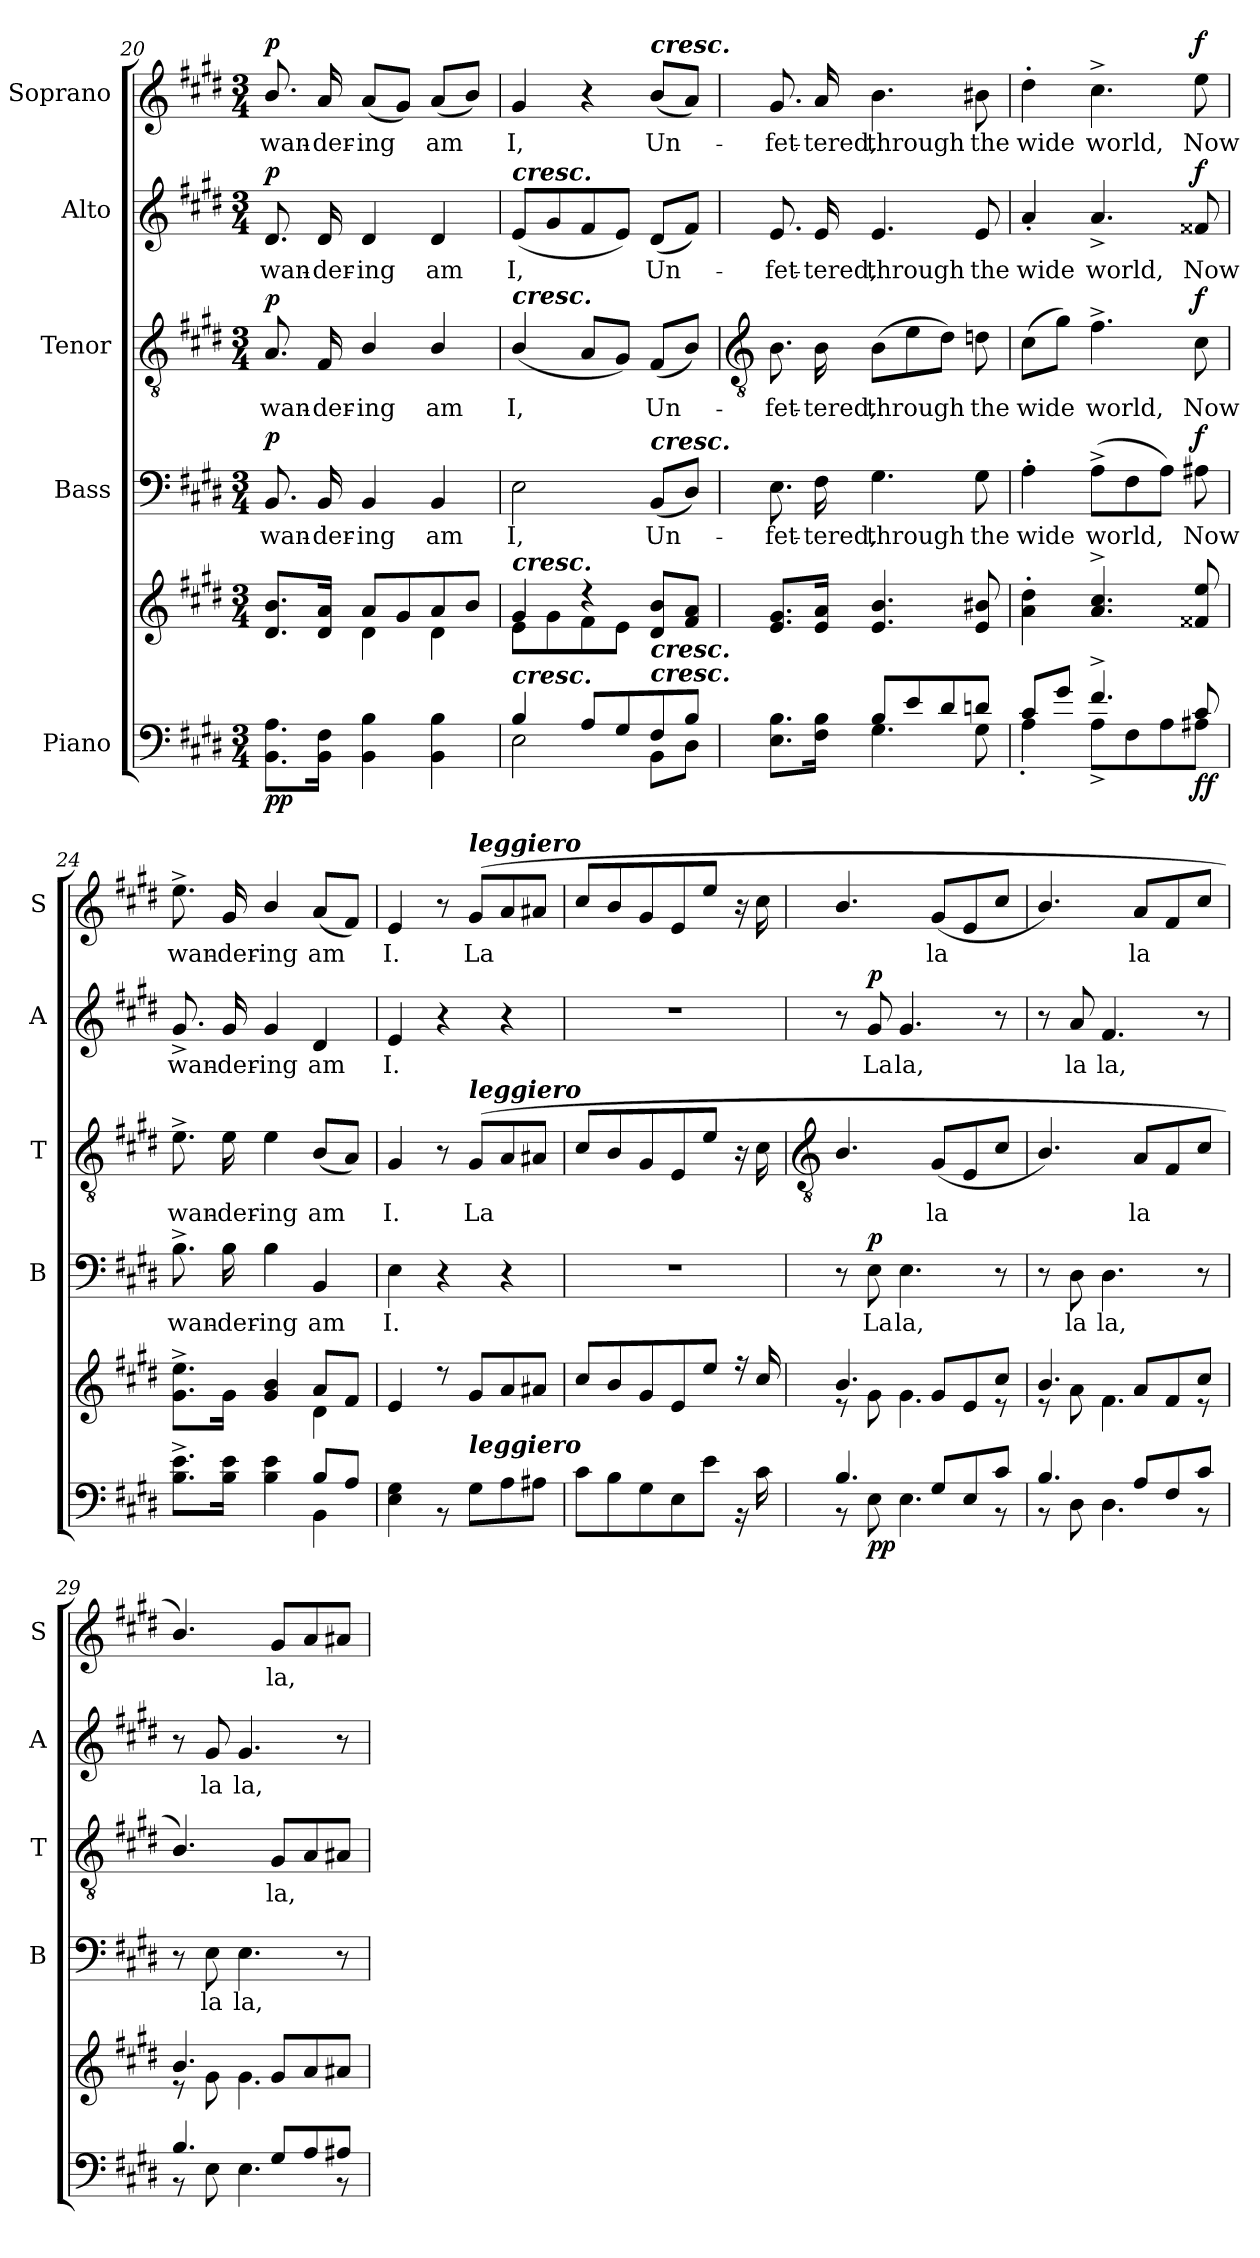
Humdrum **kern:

**kern	**kern	**dynam	**kern	**text	**dynam	**kern	**text	**dynam	**kern	**text	**dynam	**kern	**text	**dynam
*part5	*part5	*part5	*part4	*part4	*part4	*part3	*part3	*part3	*part2	*part2	*part2	*part1	*part1	*part1
*staff6	*staff5	*staff5/6	*staff4	*staff4	*staff4	*staff3	*staff3	*staff3	*staff2	*staff2	*staff2	*staff1	*staff1	*staff1
*I"Piano	*	*	*I"Bass	*	*	*I"Tenor	*	*	*I"Alto	*	*	*I"Soprano	*	*
*	*	*	*I'B	*	*	*I'T	*	*	*I'A	*	*	*I'S	*	*
*clefF4	*clefG2	*	*clefF4	*	*	*clefGv2	*	*	*clefG2	*	*	*clefG2	*	*
*k[f#c#g#d#]	*k[f#c#g#d#]	*	*k[f#c#g#d#]	*	*	*k[f#c#g#d#]	*	*	*k[f#c#g#d#]	*	*	*k[f#c#g#d#]	*	*
*E:	*E:	*	*E:	*	*	*E:	*	*	*E:	*	*	*E:	*	*
*M3/4	*M3/4	*	*M3/4	*	*	*M3/4	*	*	*M3/4	*	*	*M3/4	*	*
=20	=20	=20	=20	=20	=20	=20	=20	=20	=20	=20	=20	=20	=20	=20
*^	*^	*	*	*	*	*	*	*	*	*	*	*	*	*
!	!	!	!	!LO:DY:b=2	!	!LO:LY:b	!	!	!LO:LY:b	!	!	!LO:LY:b	!	!	!LO:LY:b	!
!	!	!	!	!LO:DY:n=1:b	!	!	!LO:DY:b	!	!	!LO:DY:b	!	!	!LO:DY:b	!	!	!LO:DY:b
2.ryy	8.BB\ 8.A\L	8.d#/ 8.b/L	4ryy	p p	8.BB	wan-	p	8.A	wan-	p	8.d#	wan-	p	8.b/	wan-	p
!	!	!	!	!	!	!LO:LY:b	!	!	!LO:LY:b	!	!	!LO:LY:b	!	!	!LO:LY:b	!
.	16BB\ 16F#\J	16d# 16aJ	.	.	16BB	-der-	.	16F#	-der-	.	16d#	-der-	.	16a	-der-	.
!	!	!	!	!	!	!LO:LY:b	!	!	!LO:LY:b	!	!	!LO:LY:b	!	!	!LO:LY:b	!
.	4BB\ 4B\	8aL	4d#\	.	4BB	-ing	.	4B/	-ing	.	4d#	-ing	.	(<8aL	-ing	.
.	.	8g#	.	.	.	.	.	.	.	.	.	.	.	8g#J)	.	.
!	!	!	!	!	!	!LO:LY:b	!	!	!LO:LY:b	!	!	!LO:LY:b	!	!	!LO:LY:b	!
.	4BB\ 4B\	8a	4d#\	.	4BB	am	.	4B/	am	.	4d#	am	.	(<8aL	am	.
.	.	8bJ	.	.	.	.	.	.	.	.	.	.	.	8bJ)	.	.
=21	=21	=21	=21	=21	=21	=21	=21	=21	=21	=21	=21	=21	=21	=21	=21	=21
!	!	!	!	!	!	!	!	!	!	!	!LO:TX:a:Bi:t=cresc.	!	!	!	!	!
!	!	!	!	!	!	!	!	!LO:TX:a:Bi:t=cresc.	!	!	!	!	!	!	!	!
!	!	!LO:TX:a:Bi:t=cresc.	!	!	!	!	!	!	!	!	!	!	!	!	!	!
!LO:TX:a:Bi:t=cresc.	!	!	!	!	!	!	!	!	!	!	!	!	!	!	!	!
!	!	!	!	!	!	!LO:LY:b	!	!	!LO:LY:b	!	!	!LO:LY:b	!	!	!LO:LY:b	!
4B/	2E\	4g#	8e\L	.	2E	I,	.	(<4B/	I,	.	(<8eL	I,	.	4g#	I,	.
.	.	.	8g#\	.	.	.	.	.	.	.	8g#	.	.	.	.	.
8A/L	.	4r	8f#\	.	.	.	.	8AL	.	.	8f#	.	.	4r	.	.
8G#/	.	.	8e\J	.	.	.	.	8G#J)	.	.	8eJ)	.	.	.	.	.
!	!	!	!	!	!	!	!	!	!	!	!	!	!	!LO:TX:a:Bi:t=cresc.	!	!
!	!	!	!	!	!LO:TX:a:Bi:t=cresc.	!	!	!	!	!	!	!	!	!	!	!
!	!	!LO:TX:b:Bi:t=cresc.	!	!	!	!	!	!	!	!	!	!	!	!	!	!
!LO:TX:a:Bi:t=cresc.	!	!	!	!	!	!	!	!	!	!	!	!	!	!	!	!
!	!	!	!	!	!	!LO:LY:b	!	!	!LO:LY:b	!	!	!LO:LY:b	!	!	!LO:LY:b	!
8F#/	8BB\L	8d# 8bL	4ryy	.	(<8BBL	Un-	.	(<8F#L	Un-	.	(<8d#L	Un-	.	(<8bL	Un-	.
8B/J	8D#\J	8f# 8aJ	.	.	8D#J)	.	.	8BJ)	.	.	8f#J)	.	.	8aJ)	.	.
!!LO:LB:g=z
=22	=22	=22	=22	=22	=22	=22	=22	=22	=22	=22	=22	=22	=22	=22	=22	=22
*	*	*	*	*	*	*	*	*clefGv2	*	*	*	*	*	*	*	*
!	!	!	!	!	!	!LO:LY:b	!	!	!LO:LY:b	!	!	!LO:LY:b	!	!	!LO:LY:b	!
4ryy	8.E\ 8.B\L	8.e 8.g#L	2.ryy	.	8.E	fet-	.	8.B	fet-	.	8.e	fet-	.	8.g#	fet-	.
!	!	!	!	!	!	!LO:LY:b	!	!	!LO:LY:b	!	!	!LO:LY:b	!	!	!LO:LY:b	!
.	16F#\ 16B\J	16e 16aJ	.	.	16F#	-tered,	.	16B	-tered,	.	16e	-tered,	.	16a	-tered,	.
!	!	!	!	!	!	!LO:LY:b	!	!	!LO:LY:b	!	!	!LO:LY:b	!	!	!LO:LY:b	!
8B/L	4.G#\	4.e 4.b	.	.	4.G#	through	.	(>8BL	through	.	4.e	through	.	4.b	through	.
8e/	.	.	.	.	.	.	.	8e	.	.	.	.	.	.	.	.
8d#/	.	.	.	.	.	.	.	8d#J)	.	.	.	.	.	.	.	.
!	!	!	!	!	!	!LO:LY:b	!	!	!LO:LY:b	!	!	!LO:LY:b	!	!	!LO:LY:b	!
8dn/J	8G#\	8e 8b#X	.	.	8G#	the	.	8dn	the	.	8e	the	.	8b#X	the	.
=23	=23	=23	=23	=23	=23	=23	=23	=23	=23	=23	=23	=23	=23	=23	=23	=23
!	!	!	!	!	!	!LO:LY:b	!	!	!LO:LY:b	!	!	!LO:LY:b	!	!	!LO:LY:b	!
8c#/L	4A'\	4a\' 4dd#\'	2.ryy	.	4A'	wide	.	(>8c#L	wide	.	4a'	wide	.	4dd#'	wide	.
8g#/J	.	.	.	.	.	.	.	8g#J)	.	.	.	.	.	.	.	.
!	!	!	!	!	!	!LO:LY:b	!	!	!LO:LY:b	!	!	!LO:LY:b	!	!	!LO:LY:b	!
4.f#^/	8A^\L	4.a^ 4.cc#^	.	.	(>8A^L	world,	.	4.f#^	world,	.	4.a^	world,	.	4.cc#^	world,	.
.	8F#\	.	.	.	8F#	.	.	.	.	.	.	.	.	.	.	.
.	8A\	.	.	.	8AJ)	.	.	.	.	.	.	.	.	.	.	.
!	!	!	!	!LO:DY:b=2	!	!LO:LY:b	!	!	!LO:LY:b	!	!	!LO:LY:b	!	!	!LO:LY:b	!
!	!	!	!	!LO:DY:n=1:b	!	!	!LO:DY:b	!	!	!LO:DY:b	!	!	!LO:DY:b	!	!	!LO:DY:b
8c#/	8A#X\J	8f##X 8ee	.	f f	8A#X	Now	f	8c#	Now	f	8f##X	Now	f	8ee	Now	f
=24	=24	=24	=24	=24	=24	=24	=24	=24	=24	=24	=24	=24	=24	=24	=24	=24
!	!	!	!	!	!	!LO:LY:b	!	!	!LO:LY:b	!	!	!LO:LY:b	!	!	!LO:LY:b	!
2ryy	8.B\^ 8.e\^L	8.g#^ 8.ee^L	2ryy	.	8.B^	wan-	.	8.e^	wan-	.	8.g#^	wan-	.	8.ee^	wan-	.
!	!	!	!	!	!	!LO:LY:b	!	!	!LO:LY:b	!	!	!LO:LY:b	!	!	!LO:LY:b	!
.	16B\ 16e\J	16g#J	.	.	16B	-der-	.	16e	-der-	.	16g#	-der-	.	16g#	-der-	.
!	!	!	!	!	!	!LO:LY:b	!	!	!LO:LY:b	!	!	!LO:LY:b	!	!	!LO:LY:b	!
.	4B\ 4e\	4g#/ 4b/	.	.	4B	-ing	.	4e	-ing	.	4g#	-ing	.	4b/	-ing	.
!	!	!	!	!	!	!LO:LY:b	!	!	!LO:LY:b	!	!	!LO:LY:b	!	!	!LO:LY:b	!
8B/L	4BB\	8aL	4d#\	.	4BB	am	.	(<8BL	am	.	4d#	am	.	(<8aL	am	.
8A/J	.	8f#J	.	.	.	.	.	8AJ)	.	.	.	.	.	8f#J)	.	.
=25	=25	=25	=25	=25	=25	=25	=25	=25	=25	=25	=25	=25	=25	=25	=25	=25
!	!	!	!	!	!	!LO:LY:b	!	!	!LO:LY:b	!	!	!LO:LY:b	!	!	!LO:LY:b	!
2.ryy	4E\ 4G#\	4e	2.ryy	.	4E	I.	.	4G#	I.	.	4e	I.	.	4e	I.	.
.	8r	8r	.	.	4r	.	.	8r	.	.	4r	.	.	8r	.	.
!	!	!	!	!	!	!	!	!	!	!	!	!	!	!LO:TX:a:Bi:t=leggiero	!	!
!	!	!	!	!	!	!	!	!LO:TX:a:Bi:t=leggiero	!	!	!	!	!	!	!	!
!	!LO:TX:a:Bi:t=leggiero	!	!	!	!	!	!	!	!	!	!	!	!	!	!	!
!	!	!	!	!	!	!	!	!	!LO:LY:b	!	!	!	!	!	!LO:LY:b	!
.	8G#\L	8g#L	.	.	.	.	.	(<8G#L	La	.	.	.	.	(<8g#L	La	.
.	8A\	8a	.	.	4r	.	.	8A	.	.	4r	.	.	8a	.	.
.	8A#X\J	8a#XJ	.	.	.	.	.	8A#XJ	.	.	.	.	.	8a#XJ	.	.
=26	=26	=26	=26	=26	=26	=26	=26	=26	=26	=26	=26	=26	=26	=26	=26	=26
!	!	!	!	!	!LO:N:vis=1	!	!	!	!	!	!LO:N:vis=1	!	!	!	!	!
2.ryy	8c#\L	8cc#L	2.ryy	.	2.r	.	.	8c#L	.	.	2.r	.	.	8cc#L	.	.
.	8B\	8b	.	.	.	.	.	8B	.	.	.	.	.	8b	.	.
.	8G#\	8g#	.	.	.	.	.	8G#	.	.	.	.	.	8g#	.	.
.	8E\	8e	.	.	.	.	.	8E	.	.	.	.	.	8e	.	.
.	8e\J	8eeJ	.	.	.	.	.	8eJ	.	.	.	.	.	8eeJ	.	.
.	16r	16r	.	.	.	.	.	16r	.	.	.	.	.	16r	.	.
.	16c#\	16cc#	.	.	.	.	.	16c#	.	.	.	.	.	16cc#	.	.
!!LO:LB:g=z
=27	=27	=27	=27	=27	=27	=27	=27	=27	=27	=27	=27	=27	=27	=27	=27	=27
*	*	*	*	*	*	*	*	*clefGv2	*	*	*	*	*	*	*	*
4.B/	8r	4.b/	8r	.	8r	.	.	4.B/	.	.	8r	.	.	4.b/	.	.
!	!	!	!	!LO:DY:b=2	!	!LO:LY:b	!	!	!	!	!	!LO:LY:b	!	!	!	!
!	!	!	!	!LO:DY:n=1:b	!	!	!LO:DY:b	!	!	!	!	!	!LO:DY:b	!	!	!
.	8E\	.	8g#\	p p	8E	La	p	.	.	.	8g#	La	p	.	.	.
!	!	!	!	!	!	!LO:LY:b	!	!	!	!	!	!LO:LY:b	!	!	!	!
.	4.E\	.	4.g#\	.	4.E	la,	.	.	.	.	4.g#	la,	.	.	.	.
!	!	!	!	!	!	!	!	!	!LO:LY:b	!	!	!	!	!	!LO:LY:b	!
8G#/L	.	8g#L	.	.	.	.	.	(<8G#L	la	.	.	.	.	(<8g#L	la	.
8E/	.	8e	.	.	.	.	.	8E	.	.	.	.	.	8e	.	.
8c#/J	8r	8cc#J	8r	.	8r	.	.	8c#J	.	.	8r	.	.	8cc#J	.	.
=28	=28	=28	=28	=28	=28	=28	=28	=28	=28	=28	=28	=28	=28	=28	=28	=28
4.B/	8r	4.b/	8r	.	8r	.	.	4.B/)	.	.	8r	.	.	4.b/)	.	.
!	!	!	!	!	!	!LO:LY:b	!	!	!	!	!	!LO:LY:b	!	!	!	!
.	8D#\	.	8a\	.	8D#	la	.	.	.	.	8a	la	.	.	.	.
!	!	!	!	!	!	!LO:LY:b	!	!	!	!	!	!LO:LY:b	!	!	!	!
.	4.D#\	.	4.f#\	.	4.D#	la,	.	.	.	.	4.f#	la,	.	.	.	.
!	!	!	!	!	!	!	!	!	!LO:LY:b	!	!	!	!	!	!LO:LY:b	!
8A/L	.	8aL	.	.	.	.	.	8AL	la	.	.	.	.	8aL	la	.
8F#/	.	8f#	.	.	.	.	.	8F#	.	.	.	.	.	8f#	.	.
8c#/J	8r	8cc#J	8r	.	8r	.	.	8c#J	.	.	8r	.	.	8cc#J	.	.
=29	=29	=29	=29	=29	=29	=29	=29	=29	=29	=29	=29	=29	=29	=29	=29	=29
4.B/	8r	4.b/	8r	.	8r	.	.	4.B/)	.	.	8r	.	.	4.b/)	.	.
!	!	!	!	!	!	!LO:LY:b	!	!	!	!	!	!LO:LY:b	!	!	!	!
.	8E\	.	8g#\	.	8E	la	.	.	.	.	8g#	la	.	.	.	.
!	!	!	!	!	!	!LO:LY:b	!	!	!	!	!	!LO:LY:b	!	!	!	!
.	4.E\	.	4.g#\	.	4.E	la,	.	.	.	.	4.g#	la,	.	.	.	.
!	!	!	!	!	!	!	!	!	!LO:LY:b	!	!	!	!	!	!LO:LY:b	!
8G#/L	.	8g#L	.	.	.	.	.	8G#L	la,	.	.	.	.	8g#L	la,	.
8A/	.	8a	.	.	.	.	.	8A	.	.	.	.	.	8a	.	.
8A#X/J	8r	8a#XJ	8ryy	.	8r	.	.	8A#XJ	.	.	8r	.	.	8a#XJ	.	.
*v	*v	*	*	*	*	*	*	*	*	*	*	*	*	*	*	*
*	*v	*v	*	*	*	*	*	*	*	*	*	*	*	*	*
=	=	=	=	=	=	=	=	=	=	=	=	=	=	=
*-	*-	*-	*-	*-	*-	*-	*-	*-	*-	*-	*-	*-	*-	*-
